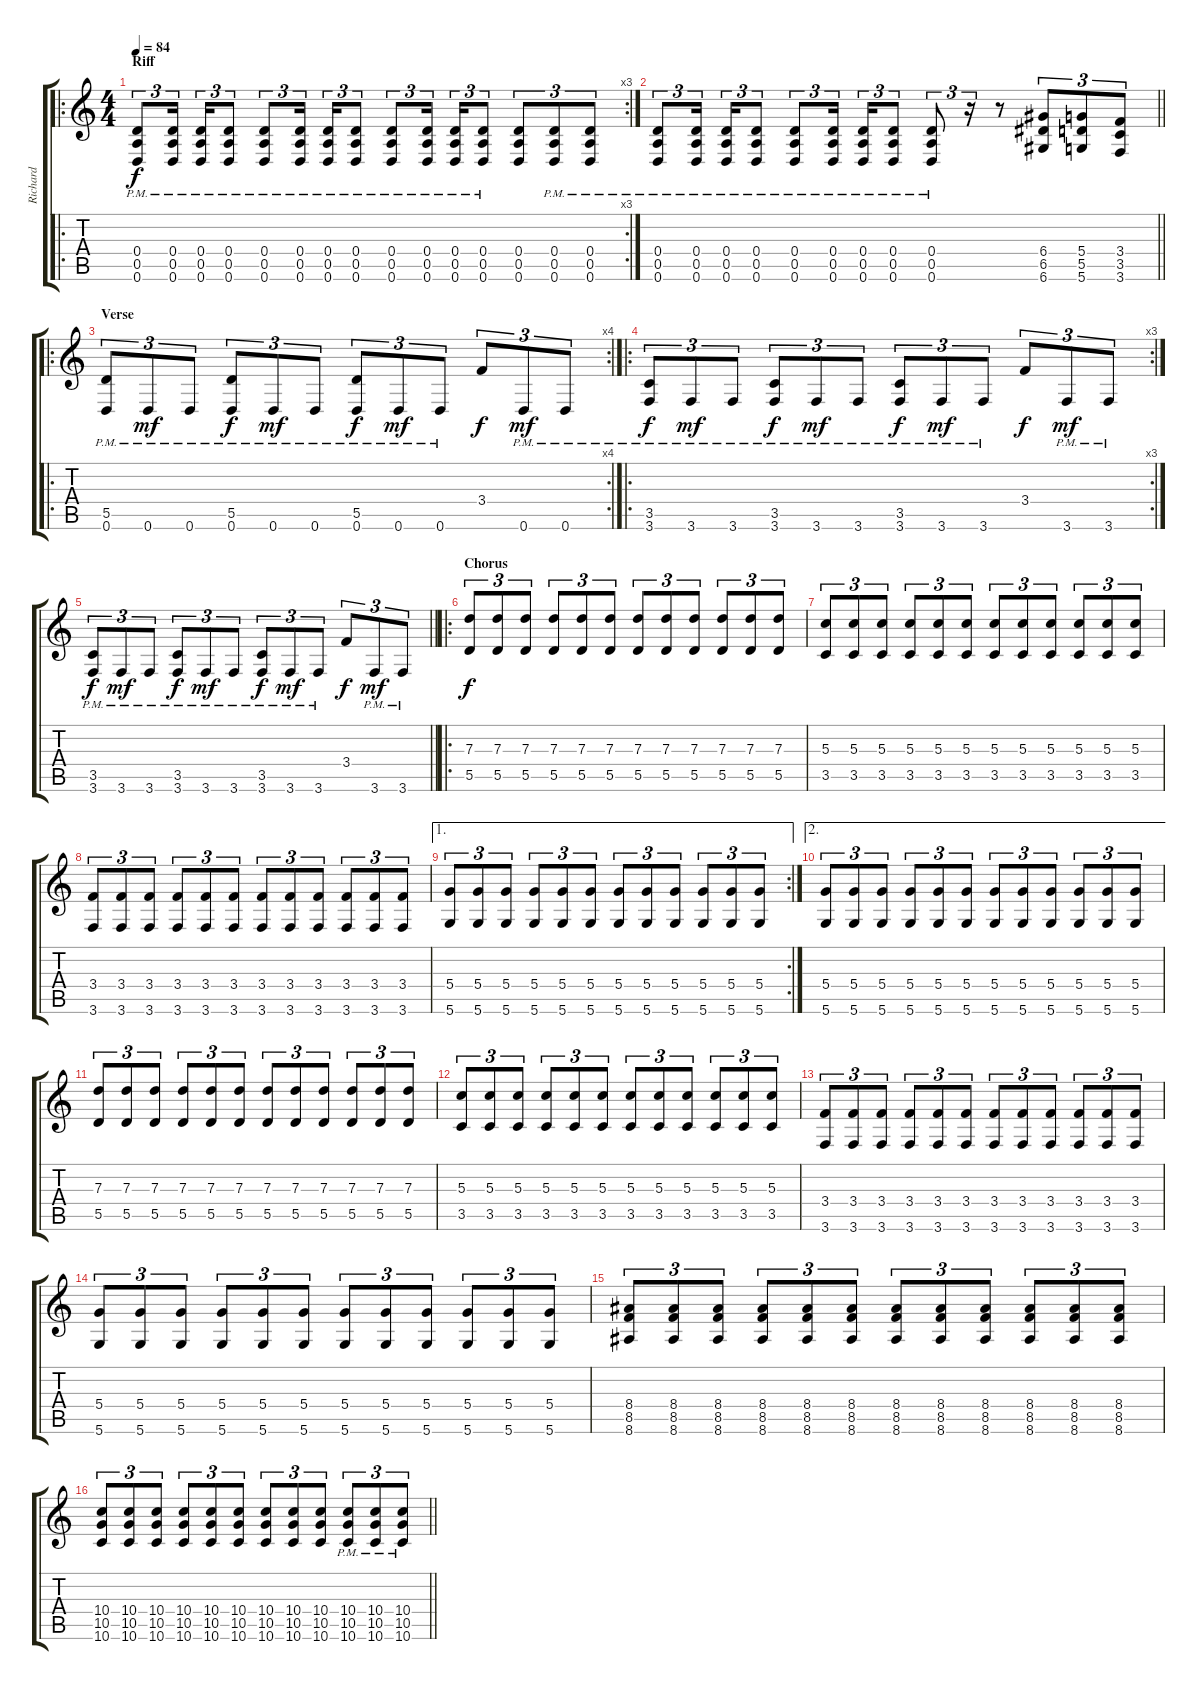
\track ("Richard" "Richard") {instrument distortionguitar}
\staff {score tabs}
\tuning (E4 B3 G3 D3 A2 D2) {hide}
\ro
\rc 3
\ts (4 4)
\section ("" "Riff")
\tempo 84
\clef g2
\ks c
(0.4{pm} 0.5{pm} 0.6{pm}).8{tu (3 2) dy f} (0.4{pm} 0.5{pm} 0.6{pm}).16{tu (3 2) beam splitsecondary} (0.4{pm} 0.5{pm} 0.6{pm}).16{tu (3 2)} (0.4{pm} 0.5{pm} 0.6{pm}).8{tu (3 2)} (0.4{pm} 0.5{pm} 0.6{pm}).8{tu (3 2)} (0.4{pm} 0.5{pm} 0.6{pm}).16{tu (3 2) beam splitsecondary} (0.4{pm} 0.5{pm} 0.6{pm}).16{tu (3 2)} (0.4{pm} 0.5{pm} 0.6{pm}).8{tu (3 2)} (0.4{pm} 0.5{pm} 0.6{pm}).8{tu (3 2)} (0.4{pm} 0.5{pm} 0.6{pm}).16{tu (3 2) beam splitsecondary} (0.4{pm} 0.5{pm} 0.6{pm}).16{tu (3 2)} (0.4{pm} 0.5{pm} 0.6{pm}).8{tu (3 2)} (0.4 0.5 0.6).8{tu (3 2)} (0.4{pm} 0.5{pm} 0.6{pm}).8{tu (3 2)} (0.4{pm} 0.5{pm} 0.6{pm}).8{tu (3 2)} |
\barLineRight lightlight
(0.4{pm} 0.5{pm} 0.6{pm}).8{tu (3 2)} (0.4{pm} 0.5{pm} 0.6{pm}).16{tu (3 2) beam splitsecondary} (0.4{pm} 0.5{pm} 0.6{pm}).16{tu (3 2)} (0.4{pm} 0.5{pm} 0.6{pm}).8{tu (3 2)} (0.4{pm} 0.5{pm} 0.6{pm}).8{tu (3 2)} (0.4{pm} 0.5{pm} 0.6{pm}).16{tu (3 2) beam splitsecondary} (0.4{pm} 0.5{pm} 0.6{pm}).16{tu (3 2)} (0.4{pm} 0.5{pm} 0.6{pm}).8{tu (3 2)} (0.4{pm} 0.5{pm} 0.6{pm}).8{tu (3 2)} r.16{tu (3 2)} r.8 (6.4 6.5 6.6).8{tu (3 2)} (5.4 5.5 5.6).8{tu (3 2)} (3.4 3.5 3.6).8{tu (3 2)} |
\ro
\rc 4
\section ("" "Verse")
(5.5{pm} 0.6{pm}).8{tu (3 2) instrument electricguitarmuted} 0.6{pm}.8{tu (3 2) dy mf} 0.6{pm}.8{tu (3 2)} (5.5{pm} 0.6{pm}).8{tu (3 2) dy f} 0.6{pm}.8{tu (3 2) dy mf} 0.6{pm}.8{tu (3 2)} (5.5{pm} 0.6{pm}).8{tu (3 2) dy f} 0.6{pm}.8{tu (3 2) dy mf} 0.6{pm}.8{tu (3 2)} 3.4.8{tu (3 2) dy f} 0.6{pm}.8{tu (3 2) dy mf} 0.6{pm}.8{tu (3 2)} |
\ro
\rc 3
(3.5{pm} 3.6{pm}).8{tu (3 2) dy f} 3.6{pm}.8{tu (3 2) dy mf} 3.6{pm}.8{tu (3 2)} (3.5{pm} 3.6{pm}).8{tu (3 2) dy f} 3.6{pm}.8{tu (3 2) dy mf} 3.6{pm}.8{tu (3 2)} (3.5{pm} 3.6{pm}).8{tu (3 2) dy f} 3.6{pm}.8{tu (3 2) dy mf} 3.6{pm}.8{tu (3 2)} 3.4.8{tu (3 2) dy f} 3.6{pm}.8{tu (3 2) dy mf} 3.6{pm}.8{tu (3 2)} |
\barLineRight lightlight
(3.5{pm} 3.6{pm}).8{tu (3 2) dy f} 3.6{pm}.8{tu (3 2) dy mf} 3.6{pm}.8{tu (3 2)} (3.5{pm} 3.6{pm}).8{tu (3 2) dy f} 3.6{pm}.8{tu (3 2) dy mf} 3.6{pm}.8{tu (3 2)} (3.5{pm} 3.6{pm}).8{tu (3 2) dy f} 3.6{pm}.8{tu (3 2) dy mf} 3.6{pm}.8{tu (3 2)} 3.4.8{tu (3 2) dy f} 3.6{pm}.8{tu (3 2) dy mf} 3.6{pm}.8{tu (3 2)} |
\ro
\section ("" "Chorus")
(7.3 5.5).8{tu (3 2) dy f instrument distortionguitar} (7.3 5.5).8{tu (3 2)} (7.3 5.5).8{tu (3 2)} (7.3 5.5).8{tu (3 2)} (7.3 5.5).8{tu (3 2)} (7.3 5.5).8{tu (3 2)} (7.3 5.5).8{tu (3 2)} (7.3 5.5).8{tu (3 2)} (7.3 5.5).8{tu (3 2)} (7.3 5.5).8{tu (3 2)} (7.3 5.5).8{tu (3 2)} (7.3 5.5).8{tu (3 2)} |
(5.3 3.5).8{tu (3 2)} (5.3 3.5).8{tu (3 2)} (5.3 3.5).8{tu (3 2)} (5.3 3.5).8{tu (3 2)} (5.3 3.5).8{tu (3 2)} (5.3 3.5).8{tu (3 2)} (5.3 3.5).8{tu (3 2)} (5.3 3.5).8{tu (3 2)} (5.3 3.5).8{tu (3 2)} (5.3 3.5).8{tu (3 2)} (5.3 3.5).8{tu (3 2)} (5.3 3.5).8{tu (3 2)} |
(3.4 3.6).8{tu (3 2)} (3.4 3.6).8{tu (3 2)} (3.4 3.6).8{tu (3 2)} (3.4 3.6).8{tu (3 2)} (3.4 3.6).8{tu (3 2)} (3.4 3.6).8{tu (3 2)} (3.4 3.6).8{tu (3 2)} (3.4 3.6).8{tu (3 2)} (3.4 3.6).8{tu (3 2)} (3.4 3.6).8{tu (3 2)} (3.4 3.6).8{tu (3 2)} (3.4 3.6).8{tu (3 2)} |
\ae 1
\rc 2
(5.4 5.6).8{tu (3 2)} (5.4 5.6).8{tu (3 2)} (5.4 5.6).8{tu (3 2)} (5.4 5.6).8{tu (3 2)} (5.4 5.6).8{tu (3 2)} (5.4 5.6).8{tu (3 2)} (5.4 5.6).8{tu (3 2)} (5.4 5.6).8{tu (3 2)} (5.4 5.6).8{tu (3 2)} (5.4 5.6).8{tu (3 2)} (5.4 5.6).8{tu (3 2)} (5.4 5.6).8{tu (3 2)} |
\ae 2
(5.4 5.6).8{tu (3 2)} (5.4 5.6).8{tu (3 2)} (5.4 5.6).8{tu (3 2)} (5.4 5.6).8{tu (3 2)} (5.4 5.6).8{tu (3 2)} (5.4 5.6).8{tu (3 2)} (5.4 5.6).8{tu (3 2)} (5.4 5.6).8{tu (3 2)} (5.4 5.6).8{tu (3 2)} (5.4 5.6).8{tu (3 2)} (5.4 5.6).8{tu (3 2)} (5.4 5.6).8{tu (3 2)} |
(7.3 5.5).8{tu (3 2)} (7.3 5.5).8{tu (3 2)} (7.3 5.5).8{tu (3 2)} (7.3 5.5).8{tu (3 2)} (7.3 5.5).8{tu (3 2)} (7.3 5.5).8{tu (3 2)} (7.3 5.5).8{tu (3 2)} (7.3 5.5).8{tu (3 2)} (7.3 5.5).8{tu (3 2)} (7.3 5.5).8{tu (3 2)} (7.3 5.5).8{tu (3 2)} (7.3 5.5).8{tu (3 2)} |
(5.3 3.5).8{tu (3 2)} (5.3 3.5).8{tu (3 2)} (5.3 3.5).8{tu (3 2)} (5.3 3.5).8{tu (3 2)} (5.3 3.5).8{tu (3 2)} (5.3 3.5).8{tu (3 2)} (5.3 3.5).8{tu (3 2)} (5.3 3.5).8{tu (3 2)} (5.3 3.5).8{tu (3 2)} (5.3 3.5).8{tu (3 2)} (5.3 3.5).8{tu (3 2)} (5.3 3.5).8{tu (3 2)} |
(3.4 3.6).8{tu (3 2)} (3.4 3.6).8{tu (3 2)} (3.4 3.6).8{tu (3 2)} (3.4 3.6).8{tu (3 2)} (3.4 3.6).8{tu (3 2)} (3.4 3.6).8{tu (3 2)} (3.4 3.6).8{tu (3 2)} (3.4 3.6).8{tu (3 2)} (3.4 3.6).8{tu (3 2)} (3.4 3.6).8{tu (3 2)} (3.4 3.6).8{tu (3 2)} (3.4 3.6).8{tu (3 2)} |
(5.4 5.6).8{tu (3 2)} (5.4 5.6).8{tu (3 2)} (5.4 5.6).8{tu (3 2)} (5.4 5.6).8{tu (3 2)} (5.4 5.6).8{tu (3 2)} (5.4 5.6).8{tu (3 2)} (5.4 5.6).8{tu (3 2)} (5.4 5.6).8{tu (3 2)} (5.4 5.6).8{tu (3 2)} (5.4 5.6).8{tu (3 2)} (5.4 5.6).8{tu (3 2)} (5.4 5.6).8{tu (3 2)} |
(8.4 8.5 8.6).8{tu (3 2)} (8.4 8.5 8.6).8{tu (3 2)} (8.4 8.5 8.6).8{tu (3 2)} (8.4 8.5 8.6).8{tu (3 2)} (8.4 8.5 8.6).8{tu (3 2)} (8.4 8.5 8.6).8{tu (3 2)} (8.4 8.5 8.6).8{tu (3 2)} (8.4 8.5 8.6).8{tu (3 2)} (8.4 8.5 8.6).8{tu (3 2)} (8.4 8.5 8.6).8{tu (3 2)} (8.4 8.5 8.6).8{tu (3 2)} (8.4 8.5 8.6).8{tu (3 2)} |
\barLineRight lightlight
(10.4 10.5 10.6).8{tu (3 2)} (10.4 10.5 10.6).8{tu (3 2)} (10.4 10.5 10.6).8{tu (3 2)} (10.4 10.5 10.6).8{tu (3 2)} (10.4 10.5 10.6).8{tu (3 2)} (10.4 10.5 10.6).8{tu (3 2)} (10.4 10.5 10.6).8{tu (3 2)} (10.4 10.5 10.6).8{tu (3 2)} (10.4 10.5 10.6).8{tu (3 2)} (10.4{pm} 10.5{pm} 10.6{pm}).8{tu (3 2)} (10.4{pm} 10.5{pm} 10.6{pm}).8{tu (3 2)} (10.4{pm} 10.5{pm} 10.6{pm}).8{tu (3 2)}
